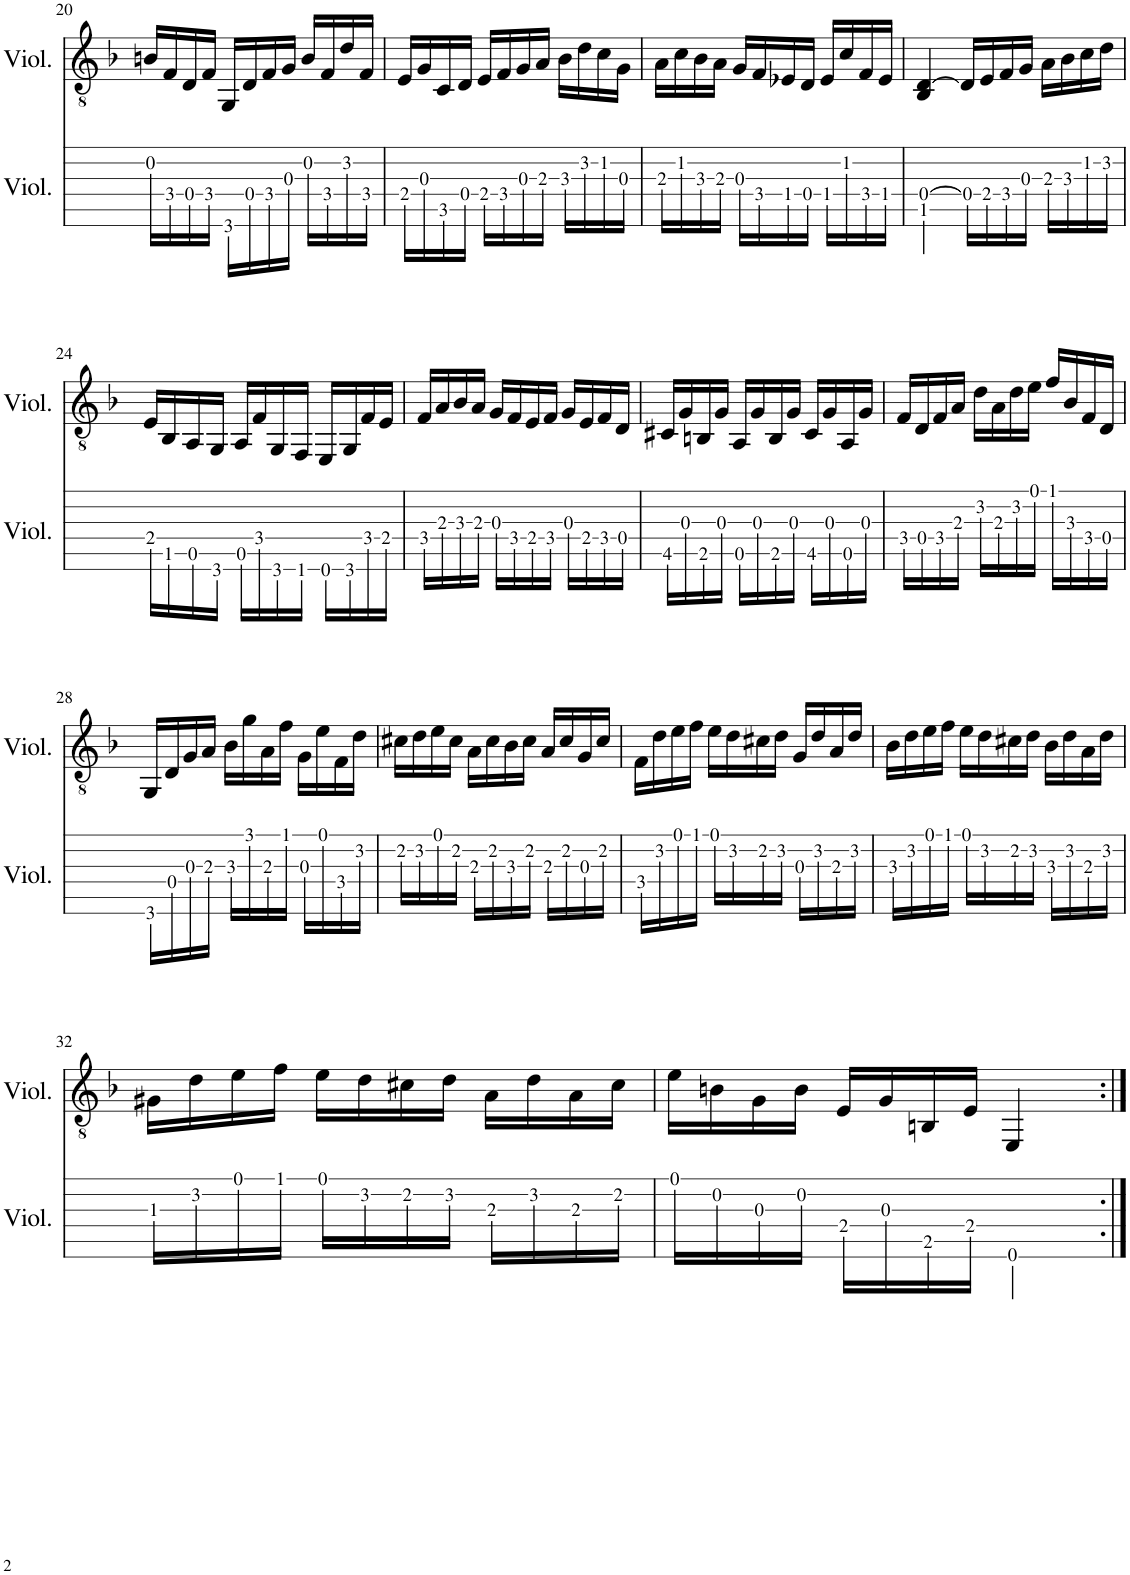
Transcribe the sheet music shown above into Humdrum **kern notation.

**kern	**kern
*part2	*part1
*staff2	*staff1
*I"Violão	*I"Violão
*I'Viol.	*I'Viol.
!!LO:PB:g=z
*	*clefGv2
*k[b-]	*k[b-]
*M3/4	*M3/4
=20	=20
16Bn\LL	16Bn/LL
16F\	16F/
16D\	16D/
16F\JJ	16F/JJ
16GG\LL	16GG/LL
16D\	16D/
16F\	16F/
16G\JJ	16G/JJ
16B\LL	16B/LL
16F\	16F/
16d\	16d/
16F\JJ	16F/JJ
=21	=21
16E\LL	16E/LL
16G\	16G/
16C\	16C/
16D\JJ	16D/JJ
16E\LL	16E/LL
16F\	16F/
16G\	16G/
16A\JJ	16A/JJ
16B-\LL	16B-\LL
16d\	16d\
16c\	16c\
16G\JJ	16G\JJ
=22	=22
16A\LL	16A\LL
16c\	16c\
16B-\	16B-\
16A\JJ	16A\JJ
16G\LL	16G/LL
16F\	16F/
16E-X\	16E-X/
16D\JJ	16D/JJ
16E-\LL	16E-/LL
16c\	16c/
16F\	16F/
16E-\JJ	16E-/JJ
=23	=23
4BB-\ [4D\	4BB-/ [4D/
16D\LL]	16D/LL]
16E\	16E/
16F\	16F/
16G\JJ	16G/JJ
16A\LL	16A\LL
16B-\	16B-\
16c\	16c\
16d\JJ	16d\JJ
!!LO:LB:g=z
=24	=24
16E\LL	16E/LL
16BB-\	16BB-/
16AA\	16AA/
16GG\JJ	16GG/JJ
16AA\LL	16AA/LL
16F\	16F/
16GG\	16GG/
16FF\JJ	16FF/JJ
16EE\LL	16EE/LL
16GG\	16GG/
16F\	16F/
16E\JJ	16E/JJ
=25	=25
16F\LL	16F/LL
16A\	16A/
16B-\	16B-/
16A\JJ	16A/JJ
16G\LL	16G/LL
16F\	16F/
16E\	16E/
16F\JJ	16F/JJ
16G\LL	16G/LL
16E\	16E/
16F\	16F/
16D\JJ	16D/JJ
=26	=26
16C#X\LL	16C#X/LL
16G\	16G/
16BBn\	16BBn/
16G\JJ	16G/JJ
16AA\LL	16AA/LL
16G\	16G/
16BB\	16BB/
16G\JJ	16G/JJ
16C#\LL	16C#/LL
16G\	16G/
16AA\	16AA/
16G\JJ	16G/JJ
=27	=27
16F\LL	16F/LL
16D\	16D/
16F\	16F/
16A\JJ	16A/JJ
16d\LL	16d\LL
16A\	16A\
16d\	16d\
16e\JJ	16e\JJ
16f\LL	16f/LL
16B-\	16B-/
16F\	16F/
16D\JJ	16D/JJ
!!LO:LB:g=z
=28	=28
16GG\LL	16GG/LL
16D\	16D/
16G\	16G/
16A\JJ	16A/JJ
16B-\LL	16B-\LL
16g\	16g\
16A\	16A\
16f\JJ	16f\JJ
16G\LL	16G\LL
16e\	16e\
16F\	16F\
16d\JJ	16d\JJ
=29	=29
16c#X\LL	16c#X\LL
16d\	16d\
16e\	16e\
16c#\JJ	16c#\JJ
16A\LL	16A\LL
16c#\	16c#\
16B-\	16B-\
16c#\JJ	16c#\JJ
16A\LL	16A/LL
16c#\	16c#/
16G\	16G/
16c#\JJ	16c#/JJ
=30	=30
16F\LL	16F\LL
16d\	16d\
16e\	16e\
16f\JJ	16f\JJ
16e\LL	16e\LL
16d\	16d\
16c#X\	16c#X\
16d\JJ	16d\JJ
16G\LL	16G/LL
16d\	16d/
16A\	16A/
16d\JJ	16d/JJ
=31	=31
16B-\LL	16B-\LL
16d\	16d\
16e\	16e\
16f\JJ	16f\JJ
16e\LL	16e\LL
16d\	16d\
16c#X\	16c#X\
16d\JJ	16d\JJ
16B-\LL	16B-\LL
16d\	16d\
16A\	16A\
16d\JJ	16d\JJ
!!LO:LB:g=z
=32	=32
16G#X\LL	16G#X\LL
16d\	16d\
16e\	16e\
16f\JJ	16f\JJ
16e\LL	16e\LL
16d\	16d\
16c#X\	16c#X\
16d\JJ	16d\JJ
16A\LL	16A\LL
16d\	16d\
16A\	16A\
16c#\JJ	16c#\JJ
=33	=33
16e\LL	16e\LL
16Bn\	16Bn\
16G\	16G\
16B\JJ	16B\JJ
16E\LL	16E/LL
16G\	16G/
16BBn\	16BBn/
16E\JJ	16E/JJ
4EE\	4EE/
=:|!	=:|!
*-	*-
